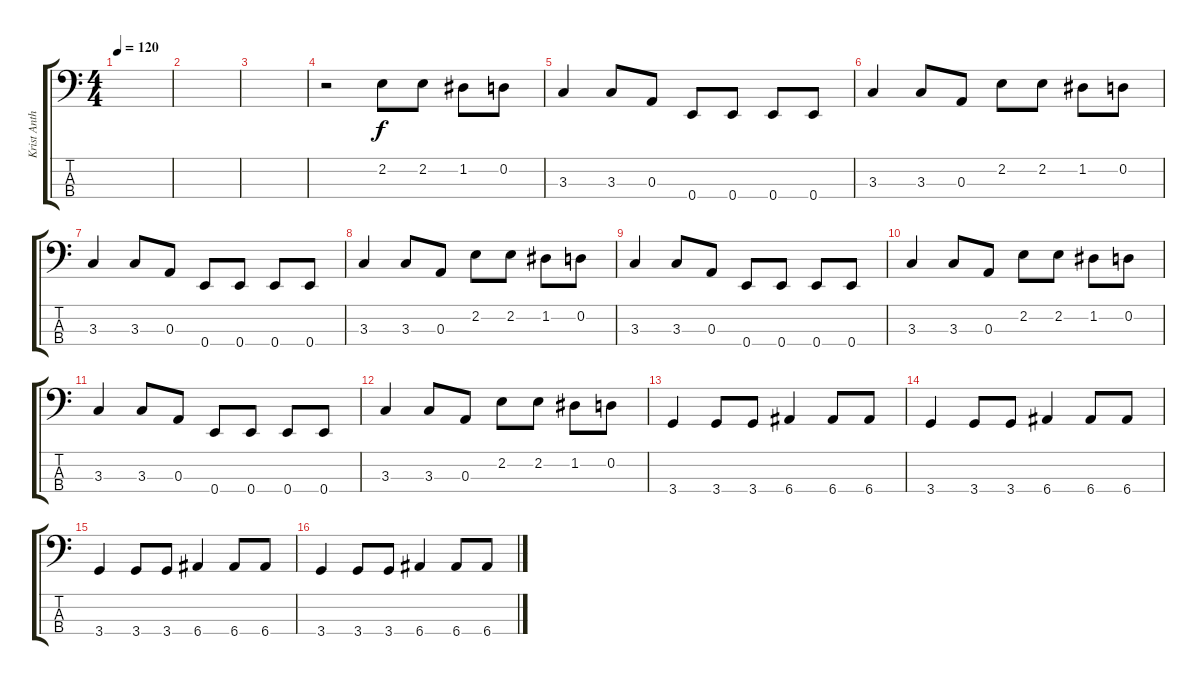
\track ("Krist Anthony Novoselic" "Krist Anth") {instrument electricbasspick}
\staff {score tabs}
\tuning (G2 D2 A1 E1) {hide}
\ts (4 4)
\tempo 120
\clef f4
\ks c
|
|
|
r.2 2.2.8 2.2.8 1.2.8 0.2.8 |
3.3.4 3.3.8 0.3.8 0.4.8 0.4.8 0.4.8 0.4.8 |
3.3.4 3.3.8 0.3.8 2.2.8 2.2.8 1.2.8 0.2.8 |
3.3.4 3.3.8 0.3.8 0.4.8 0.4.8 0.4.8 0.4.8 |
3.3.4 3.3.8 0.3.8 2.2.8 2.2.8 1.2.8 0.2.8 |
3.3.4 3.3.8 0.3.8 0.4.8 0.4.8 0.4.8 0.4.8 |
3.3.4 3.3.8 0.3.8 2.2.8 2.2.8 1.2.8 0.2.8 |
3.3.4 3.3.8 0.3.8 0.4.8 0.4.8 0.4.8 0.4.8 |
3.3.4 3.3.8 0.3.8 2.2.8 2.2.8 1.2.8 0.2.8 |
3.4.4 3.4.8 3.4.8 6.4.4 6.4.8 6.4.8 |
3.4.4 3.4.8 3.4.8 6.4.4 6.4.8 6.4.8 |
3.4.4 3.4.8 3.4.8 6.4.4 6.4.8 6.4.8 |
3.4.4 3.4.8 3.4.8 6.4.4 6.4.8 6.4.8
